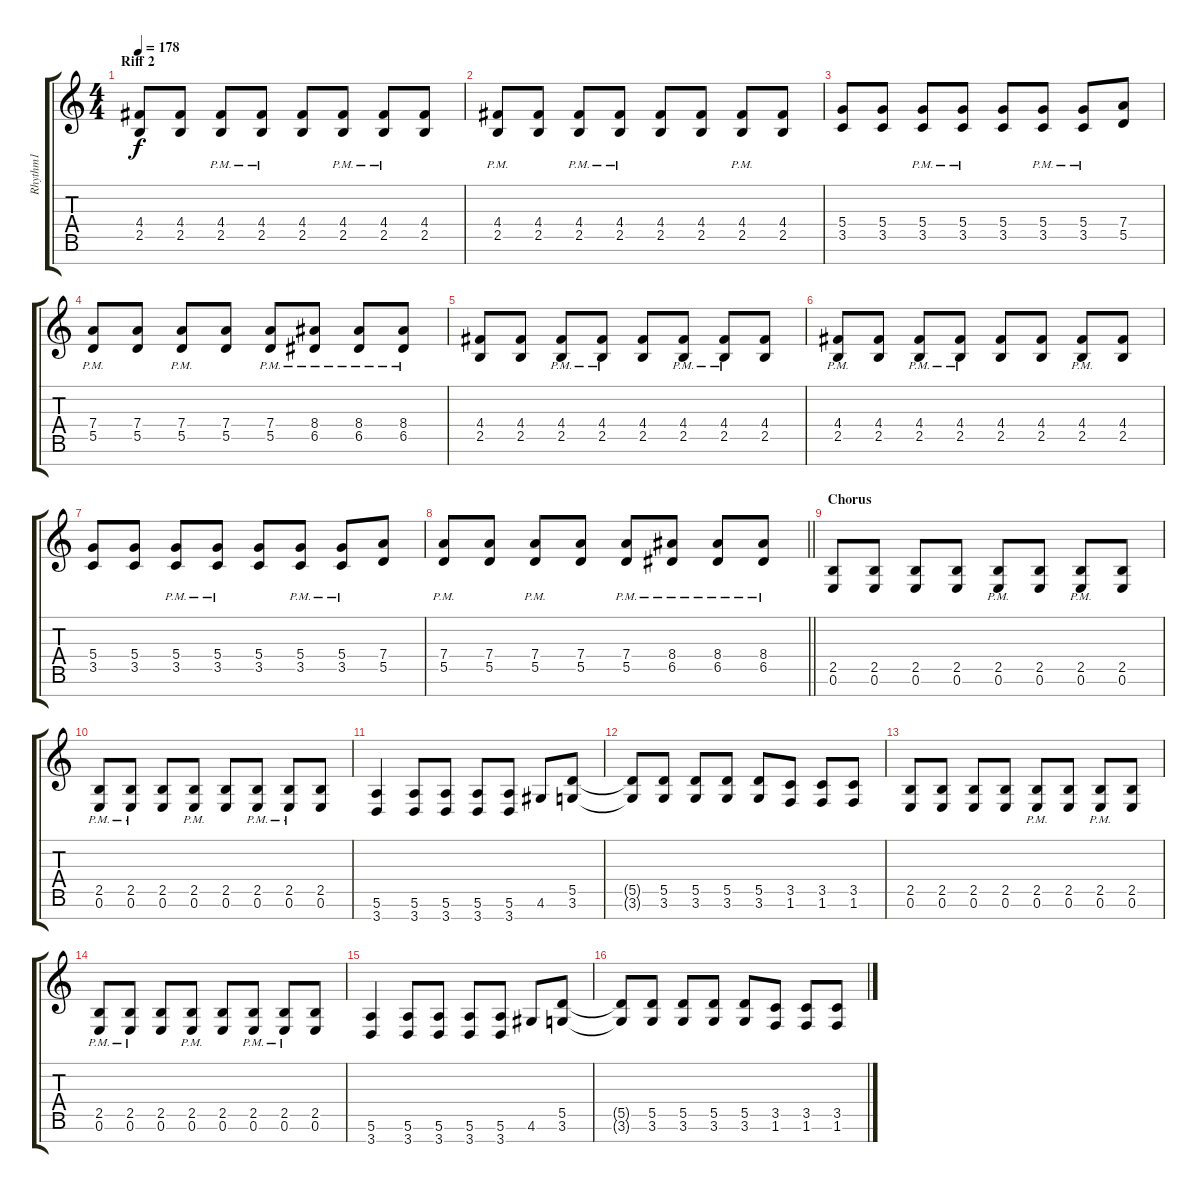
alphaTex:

\track ("Rhythm1" "Rhythm1") {instrument distortionguitar}
\staff {score tabs}
\tuning (E4 B3 G3 D3 A2 E2 B1) {hide}
\ts (4 4)
\section ("" "Riff 2")
\tempo 178
\clef g2
\ks c
(4.4 2.5).8{dy f} (4.4 2.5).8 (4.4{pm} 2.5{pm}).8 (4.4{pm} 2.5{pm}).8 (4.4 2.5).8 (4.4{pm} 2.5{pm}).8 (4.4{pm} 2.5{pm}).8 (4.4 2.5).8 |
(4.4{pm} 2.5{pm}).8 (4.4 2.5).8 (4.4{pm} 2.5{pm}).8 (4.4{pm} 2.5{pm}).8 (4.4 2.5).8 (4.4 2.5).8 (4.4{pm} 2.5{pm}).8 (4.4 2.5).8 |
(5.4 3.5).8 (5.4 3.5).8 (5.4{pm} 3.5{pm}).8 (5.4{pm} 3.5{pm}).8 (5.4 3.5).8 (5.4{pm} 3.5{pm}).8 (5.4{pm} 3.5{pm}).8 (7.4 5.5).8 |
(7.4{pm} 5.5{pm}).8 (7.4 5.5).8 (7.4{pm} 5.5{pm}).8 (7.4 5.5).8 (7.4{pm} 5.5{pm}).8 (8.4{pm} 6.5{pm}).8 (8.4{pm} 6.5{pm}).8 (8.4{pm} 6.5{pm}).8 |
(4.4 2.5).8 (4.4 2.5).8 (4.4{pm} 2.5{pm}).8 (4.4{pm} 2.5{pm}).8 (4.4 2.5).8 (4.4{pm} 2.5{pm}).8 (4.4{pm} 2.5{pm}).8 (4.4 2.5).8 |
(4.4{pm} 2.5{pm}).8 (4.4 2.5).8 (4.4{pm} 2.5{pm}).8 (4.4{pm} 2.5{pm}).8 (4.4 2.5).8 (4.4 2.5).8 (4.4{pm} 2.5{pm}).8 (4.4 2.5).8 |
(5.4 3.5).8 (5.4 3.5).8 (5.4{pm} 3.5{pm}).8 (5.4{pm} 3.5{pm}).8 (5.4 3.5).8 (5.4{pm} 3.5{pm}).8 (5.4{pm} 3.5{pm}).8 (7.4 5.5).8 |
\barLineRight lightlight
(7.4{pm} 5.5{pm}).8 (7.4 5.5).8 (7.4{pm} 5.5{pm}).8 (7.4 5.5).8 (7.4{pm} 5.5{pm}).8 (8.4{pm} 6.5{pm}).8 (8.4{pm} 6.5{pm}).8 (8.4{pm} 6.5{pm}).8 |
\section ("" "Chorus")
(2.5 0.6).8 (2.5 0.6).8 (2.5 0.6).8 (2.5 0.6).8 (2.5{pm} 0.6{pm}).8 (2.5 0.6).8 (2.5{pm} 0.6{pm}).8 (2.5 0.6).8 |
(2.5{pm} 0.6{pm}).8 (2.5{pm} 0.6{pm}).8 (2.5 0.6).8 (2.5{pm} 0.6{pm}).8 (2.5 0.6).8 (2.5{pm} 0.6{pm}).8 (2.5{pm} 0.6{pm}).8 (2.5 0.6).8 |
(5.6 3.7).4 (5.6 3.7).8 (5.6 3.7).8 (5.6 3.7).8 (5.6 3.7).8 4.6.8 (5.5 3.6).8 |
(5.5{t} 3.6{t}).8 (5.5 3.6).8 (5.5 3.6).8 (5.5 3.6).8 (5.5 3.6).8 (3.5 1.6).8 (3.5 1.6).8 (3.5 1.6).8 |
(2.5 0.6).8 (2.5 0.6).8 (2.5 0.6).8 (2.5 0.6).8 (2.5{pm} 0.6{pm}).8 (2.5 0.6).8 (2.5{pm} 0.6{pm}).8 (2.5 0.6).8 |
(2.5{pm} 0.6{pm}).8 (2.5{pm} 0.6{pm}).8 (2.5 0.6).8 (2.5{pm} 0.6{pm}).8 (2.5 0.6).8 (2.5{pm} 0.6{pm}).8 (2.5{pm} 0.6{pm}).8 (2.5 0.6).8 |
(5.6 3.7).4 (5.6 3.7).8 (5.6 3.7).8 (5.6 3.7).8 (5.6 3.7).8 4.6.8 (5.5 3.6).8 |
(5.5{t} 3.6{t}).8 (5.5 3.6).8 (5.5 3.6).8 (5.5 3.6).8 (5.5 3.6).8 (3.5 1.6).8 (3.5 1.6).8 (3.5 1.6).8
